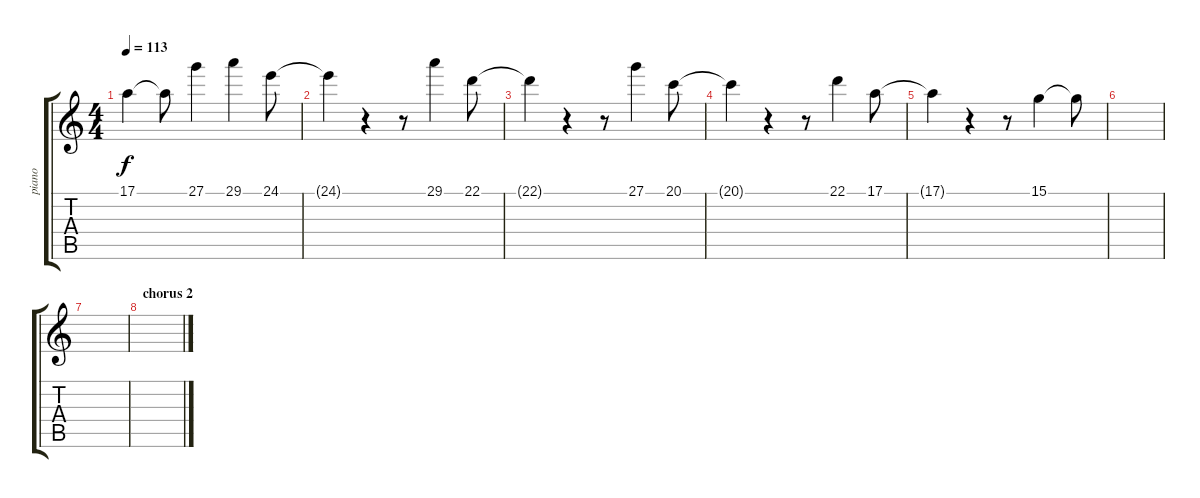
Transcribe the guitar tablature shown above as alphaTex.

\track ("piano" "piano") {instrument brightacousticpiano}
\staff {score tabs}
\tuning (E4 B3 G3 D3 A2 E2) {hide}
\ts (4 4)
\tempo 113
\clef g2
\ks c
17.1{t}.4{dy f} 17.1{t}.8 27.1.4 29.1.4 24.1.8 |
24.1{t}.4 r.4 r.8 29.1.4 22.1.8 |
22.1{t}.4 r.4 r.8 27.1.4 20.1.8 |
20.1{t}.4 r.4 r.8 22.1.4 17.1.8 |
17.1{t}.4 r.4 r.8 15.1.4 15.1{t}.8 |
|
|
\section ("" "chorus 2")
